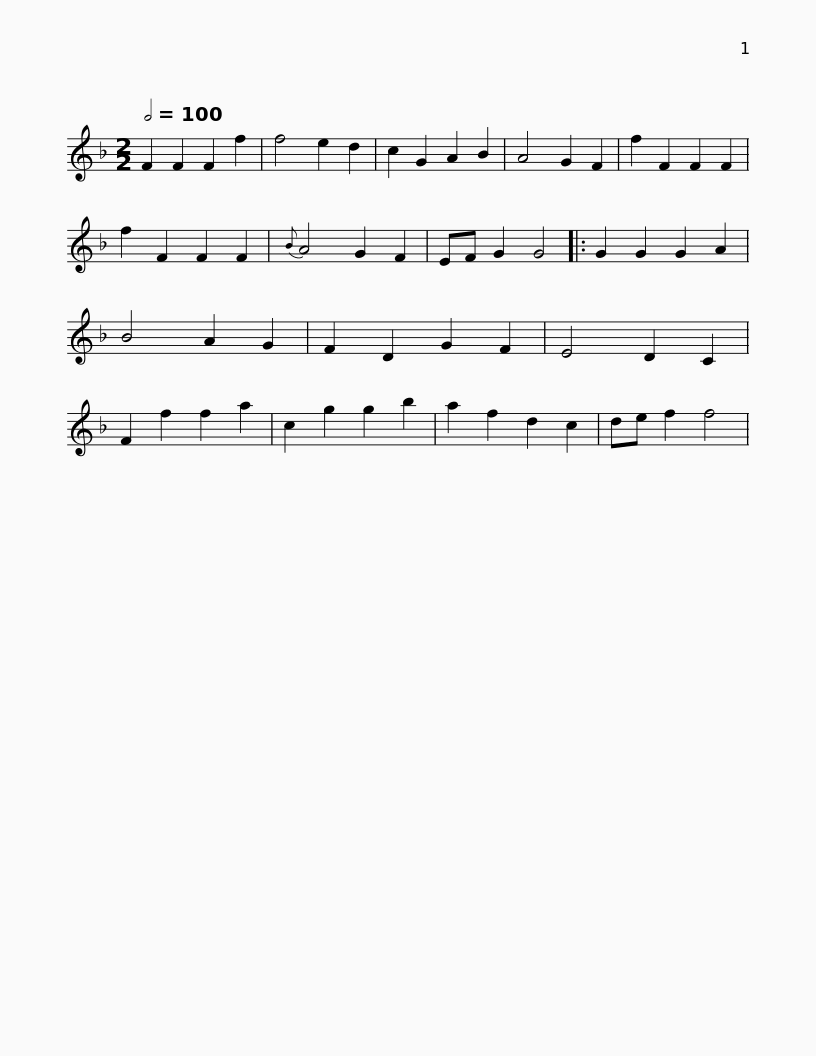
X:1
L:1/8
Q:1/2=100
M:2/2
I:linebreak $
K:F
V:1 treble
V:1
 F2 F2 F2 f2 | f4 e2 d2 | c2 G2 A2 B2 | A4 G2 F2 | f2 F2 F2 F2 | %5
 f2 F2 F2 F2 |{B} A4 G2 F2 | EF G2 G4 |: G2 G2 G2 A2 | B4 A2 G2 |$ %10
 F2 D2 G2 F2 | E4 D2 C2 | F2 f2 f2 a2 | c2 g2 g2 b2 | a2 f2 d2 c2 | %15
 de f2 f4 | %16
